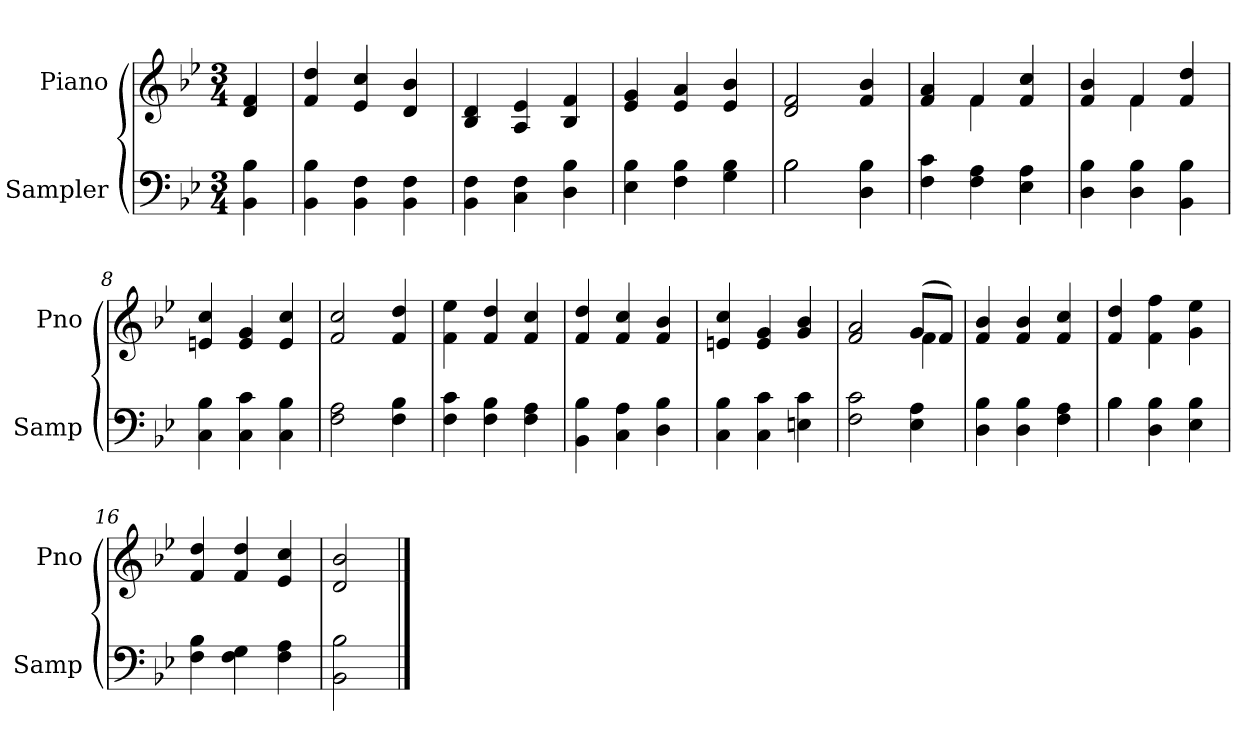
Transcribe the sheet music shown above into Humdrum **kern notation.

**kern	**kern
*part2	*part1
*staff2	*staff1
*I"Sampler	*I"Piano
*I'Samp	*I'Pno
*clefF4	*clefG2
*k[b-e-]	*k[b-e-]
*B-:	*B-:
*M3/4	*M3/4
=1	=1
4BB- 4B-	4d 4f
=2	=2
4BB- 4B-	4f 4dd
4BB- 4F	4e- 4cc
4BB- 4F	4d 4b-
=3	=3
4BB- 4F	4B- 4d
4C 4F	4A 4e-
4D 4B-	4B- 4f
=4	=4
4E- 4B-	4e- 4g
4F 4B-	4e- 4a
4G 4B-	4e- 4b-
=5	=5
*^	*
2B-\	2B-	2d 2f
4D 4B-	4ryy	4f 4b-
*v	*v	*
=6	=6
*	*^
4F 4c	4f 4a	4ryy
4F 4A	4f/	4f
4E- 4A	4f 4cc	4ryy
=7	=7	=7
4D 4B-	4f 4b-	4ryy
4D 4B-	4f/	4f
4BB- 4B-	4f 4dd	4ryy
*	*v	*v
=8	=8
4C 4B-	4en 4cc
4C 4c	4e 4g
4C 4B-	4e 4cc
=9	=9
2F 2A	2f 2cc
4F 4B-	4f 4dd
=10	=10
4F 4c	4f 4ee-
4F 4B-	4f 4dd
4F 4A	4f 4cc
=11	=11
4BB- 4B-	4f 4dd
4C 4A	4f 4cc
4D 4B-	4f 4b-
=12	=12
4C 4B-	4en 4cc
4C 4c	4e 4g
4En 4c	4g 4b-
=13	=13
*	*^
2F 2c	2f 2a	2ryy
4E- 4A	(8g/L	4f
.	8f/J)	.
*	*v	*v
=14	=14
4D 4B-	4f 4b-
4D 4B-	4f 4b-
4F 4A	4f 4cc
=15	=15
*^	*
4B-\	4B-	4f 4dd
4D 4B-	2ryy	4f 4ff
4E- 4B-	.	4g 4ee-
*v	*v	*
=16	=16
4F 4B-	4f 4dd
4F 4G	4f 4dd
4F 4A	4e- 4cc
=17	=17
2BB- 2B-	2d 2b-
==	==
*-	*-
